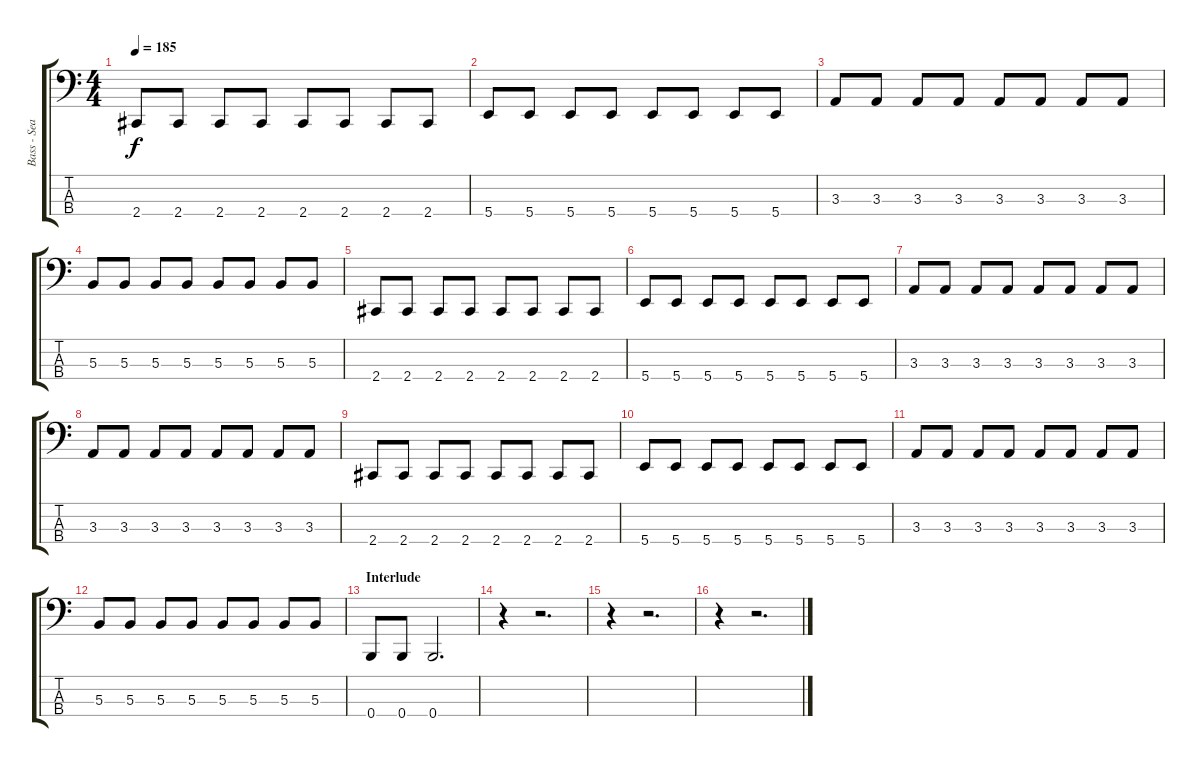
\track ("Bass - Sean" "Bass - Sea") {instrument electricbasspick}
\staff {score tabs}
\tuning (E2 B1 Gb1 B0) {hide}
\ts (4 4)
\tempo 185
\clef f4
\ks c
2.4.8{dy f} 2.4.8 2.4.8 2.4.8 2.4.8 2.4.8 2.4.8 2.4.8 |
5.4.8 5.4.8 5.4.8 5.4.8 5.4.8 5.4.8 5.4.8 5.4.8 |
3.3.8 3.3.8 3.3.8 3.3.8 3.3.8 3.3.8 3.3.8 3.3.8 |
5.3.8 5.3.8 5.3.8 5.3.8 5.3.8 5.3.8 5.3.8 5.3.8 |
2.4.8 2.4.8 2.4.8 2.4.8 2.4.8 2.4.8 2.4.8 2.4.8 |
5.4.8 5.4.8 5.4.8 5.4.8 5.4.8 5.4.8 5.4.8 5.4.8 |
3.3.8 3.3.8 3.3.8 3.3.8 3.3.8 3.3.8 3.3.8 3.3.8 |
3.3.8 3.3.8 3.3.8 3.3.8 3.3.8 3.3.8 3.3.8 3.3.8 |
2.4.8 2.4.8 2.4.8 2.4.8 2.4.8 2.4.8 2.4.8 2.4.8 |
5.4.8 5.4.8 5.4.8 5.4.8 5.4.8 5.4.8 5.4.8 5.4.8 |
3.3.8 3.3.8 3.3.8 3.3.8 3.3.8 3.3.8 3.3.8 3.3.8 |
5.3.8 5.3.8 5.3.8 5.3.8 5.3.8 5.3.8 5.3.8 5.3.8 |
\section ("" "Interlude")
0.4.8 0.4.8 0.4.2{d} |
r.4 r.2{d} |
r.4 r.2{d} |
r.4 r.2{d}
